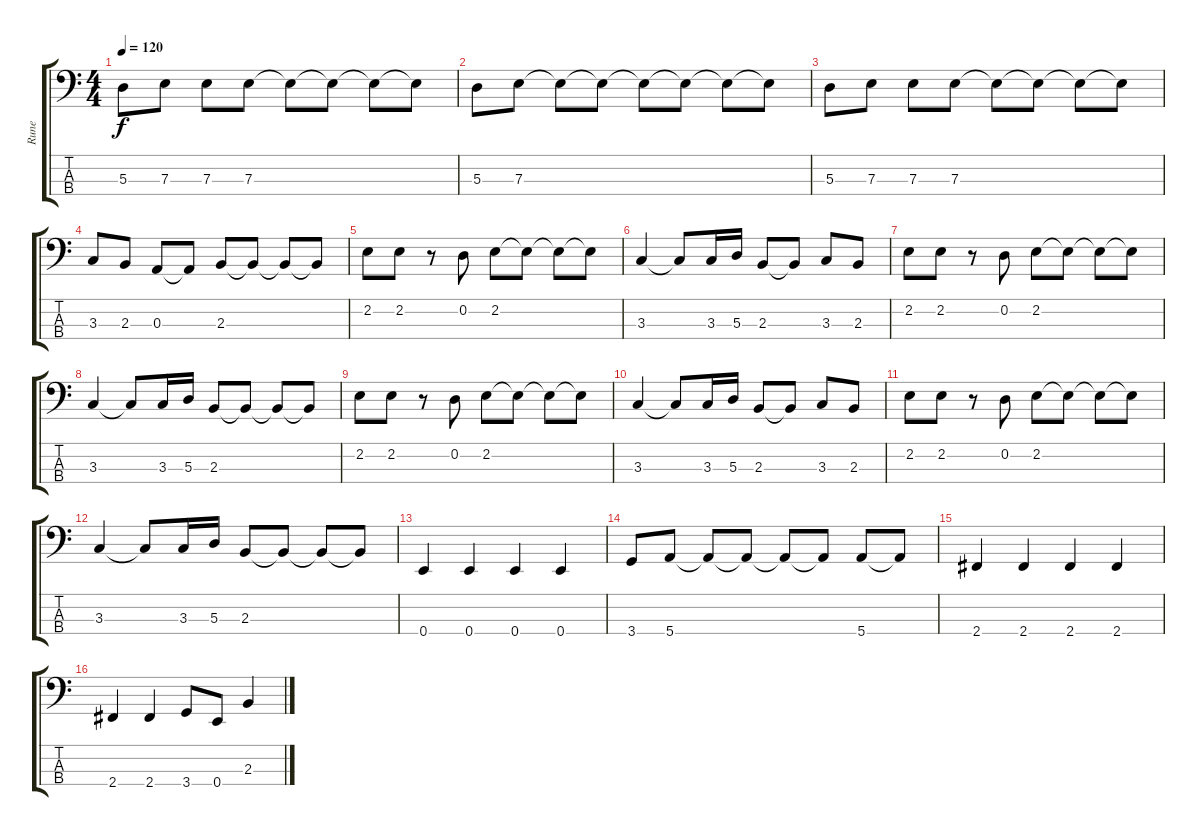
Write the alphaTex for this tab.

\track ("Rune" "Rune") {instrument electricbassfinger}
\staff {score tabs}
\tuning (G2 D2 A1 E1) {hide}
\ts (4 4)
\tempo 120
\clef f4
\ks c
5.3.8{dy f} 7.3.8 7.3.8 7.3.8 7.3{t}.8 7.3{t}.8 7.3{t}.8 7.3{t}.8 |
5.3.8 7.3.8 7.3{t}.8 7.3{t}.8 7.3{t}.8 7.3{t}.8 7.3{t}.8 7.3{t}.8 |
5.3.8 7.3.8 7.3.8 7.3.8 7.3{t}.8 7.3{t}.8 7.3{t}.8 7.3{t}.8 |
3.3.8 2.3.8 0.3.8 0.3{t}.8 2.3.8 2.3{t}.8 2.3{t}.8 2.3{t}.8 |
2.2.8 2.2.8 r.8 0.2.8 2.2.8 2.2{t}.8 2.2{t}.8 2.2{t}.8 |
3.3.4 3.3{t}.8 3.3.16 5.3.16 2.3.8 2.3{t}.8 3.3.8 2.3.8 |
2.2.8 2.2.8 r.8 0.2.8 2.2.8 2.2{t}.8 2.2{t}.8 2.2{t}.8 |
3.3.4 3.3{t}.8 3.3.16 5.3.16 2.3.8 2.3{t}.8 2.3{t}.8 2.3{t}.8 |
2.2.8 2.2.8 r.8 0.2.8 2.2.8 2.2{t}.8 2.2{t}.8 2.2{t}.8 |
3.3.4 3.3{t}.8 3.3.16 5.3.16 2.3.8 2.3{t}.8 3.3.8 2.3.8 |
2.2.8 2.2.8 r.8 0.2.8 2.2.8 2.2{t}.8 2.2{t}.8 2.2{t}.8 |
3.3.4 3.3{t}.8 3.3.16 5.3.16 2.3.8 2.3{t}.8 2.3{t}.8 2.3{t}.8 |
0.4.4 0.4.4 0.4.4 0.4.4 |
3.4.8 5.4.8 5.4{t}.8 5.4{t}.8 5.4{t}.8 5.4{t}.8 5.4.8 5.4{t}.8 |
2.4.4 2.4.4 2.4.4 2.4.4 |
2.4.4 2.4.4 3.4.8 0.4.8 2.3.4
